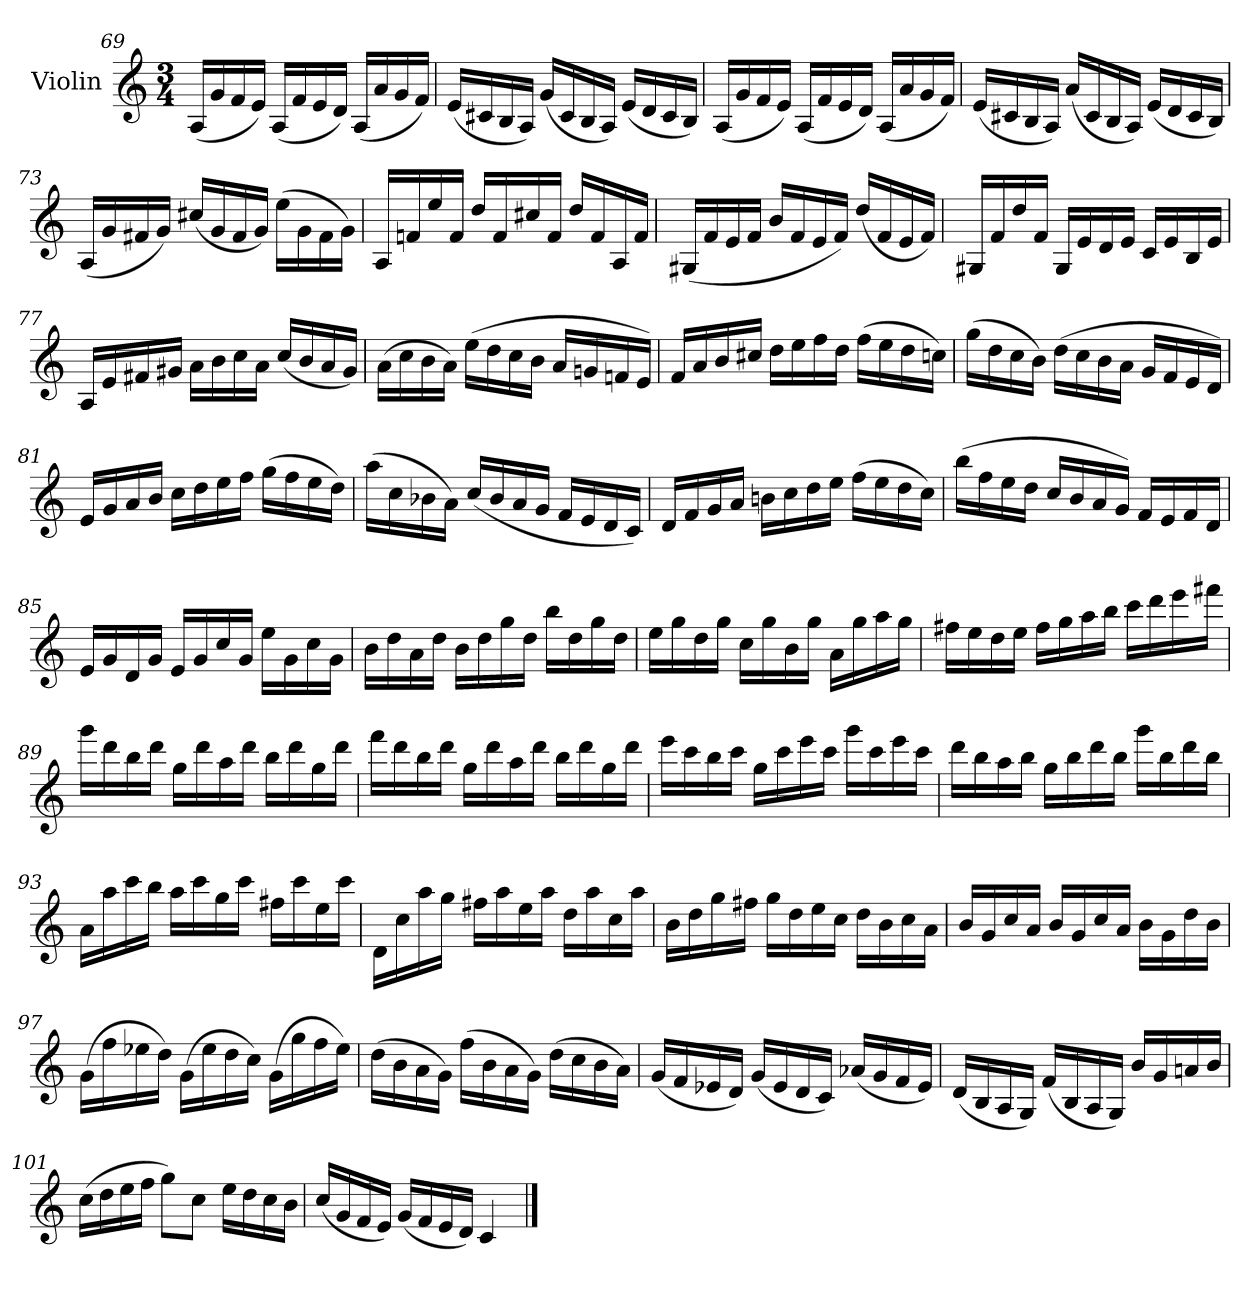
**kern
*part1
*staff1
*I"Violin
*I'Vln.
*clefG2
*k[]
*M3/4
=69
(<16A/LL
16g/
16f/
16e/JJ)
(<16A/LL
16f/
16e/
16d/JJ)
(<16A/LL
16a/
16g/
16f/JJ)
=70
(<16e/LL
16c#X/
16B/
16A/JJ)
(<16g/LL
16c#/
16B/
16A/JJ)
(<16e/LL
16d/
16c#/
16B/JJ)
=71
(<16A/LL
16g/
16f/
16e/JJ)
(<16A/LL
16f/
16e/
16d/JJ)
(<16A/LL
16a/
16g/
16f/JJ)
=72
(<16e/LL
16c#X/
16B/
16A/JJ)
(<16a/LL
16c#/
16B/
16A/JJ)
(<16e/LL
16d/
16c#/
16B/JJ)
=73
(<16A/LL
16g/
16f#X/
16g/JJ)
(<16cc#X/LL
16g/
16f#/
16g/JJ)
(>16ee\LL
16g\
16f#\
16g\JJ)
=74
16A/LL
16fn/
16ee/
16f/JJ
16dd/LL
16f/
16cc#X/
16f/JJ
16dd/LL
16f/
16A/
16f/JJ
=75
(<16G#X/LL
16f/
16e/
16f/JJ
16b/LL
16f/
16e/
16f/JJ)
(<16dd/LL
16f/
16e/
16f/JJ)
=76
16G#X/LL
16f/
16dd/
16f/JJ
16G#/LL
16e/
16d/
16e/JJ
16c/LL
16e/
16B/
16e/JJ
=77
16A/LL
16e/
16f#X/
16g#X/JJ
16a\LL
16b\
16cc\
16a\JJ
(<16cc/LL
16b/
16a/
16g#/JJ)
=78
(>16a\LL
16cc\
16b\
16a\JJ)
(>16ee\LL
16dd\
16cc\
16b\JJ
16a/LL
16gn/
16fn/
16e/JJ)
=79
16f/LL
16a/
16b/
16cc#X/JJ
16dd\LL
16ee\
16ff\
16dd\JJ
(>16ff\LL
16ee\
16dd\
16ccn\JJ)
=80
(>16gg\LL
16dd\
16cc\
16b\JJ)
(>16dd\LL
16cc\
16b\
16a\JJ
16g/LL
16f/
16e/
16d/JJ)
=81
16e/LL
16g/
16a/
16b/JJ
16cc\LL
16dd\
16ee\
16ff\JJ
(>16gg\LL
16ff\
16ee\
16dd\JJ)
=82
(>16aa\LL
16cc\
16b-X\
16a\JJ)
(<16cc/LL
16b-/
16a/
16g/JJ
16f/LL
16e/
16d/
16c/JJ)
=83
16d/LL
16f/
16g/
16a/JJ
16bn\LL
16cc\
16dd\
16ee\JJ
(>16ff\LL
16ee\
16dd\
16cc\JJ)
=84
(>16bb\LL
16ff\
16ee\
16dd\JJ
16cc/LL
16b/
16a/
16g/JJ)
16f/LL
16e/
16f/
16d/JJ
=85
16e/LL
16g/
16d/
16g/JJ
16e/LL
16g/
16cc/
16g/JJ
16ee\LL
16g\
16cc\
16g\JJ
=86
16b\LL
16dd\
16a\
16dd\JJ
16b\LL
16dd\
16gg\
16dd\JJ
16bb\LL
16dd\
16gg\
16dd\JJ
=87
16ee\LL
16gg\
16dd\
16gg\JJ
16cc\LL
16gg\
16b\
16gg\JJ
16a\LL
16gg\
16aa\
16gg\JJ
=88
16ff#X\LL
16ee\
16dd\
16ee\JJ
16ff#\LL
16gg\
16aa\
16bb\JJ
16ccc\LL
16ddd\
16eee\
16fff#X\JJ
=89
16ggg\LL
16ddd\
16bb\
16ddd\JJ
16gg\LL
16ddd\
16aa\
16ddd\JJ
16bb\LL
16ddd\
16gg\
16ddd\JJ
=90
16fff\LL
16ddd\
16bb\
16ddd\JJ
16gg\LL
16ddd\
16aa\
16ddd\JJ
16bb\LL
16ddd\
16gg\
16ddd\JJ
=91
16eee\LL
16ccc\
16bb\
16ccc\JJ
16gg\LL
16ccc\
16eee\
16ccc\JJ
16ggg\LL
16ccc\
16eee\
16ccc\JJ
=92
16ddd\LL
16bb\
16aa\
16bb\JJ
16gg\LL
16bb\
16ddd\
16bb\JJ
16ggg\LL
16bb\
16ddd\
16bb\JJ
=93
16a\LL
16aa\
16ccc\
16bb\JJ
16aa\LL
16ccc\
16gg\
16ccc\JJ
16ff#X\LL
16ccc\
16ee\
16ccc\JJ
=94
16d\LL
16cc\
16aa\
16gg\JJ
16ff#X\LL
16aa\
16ee\
16aa\JJ
16dd\LL
16aa\
16cc\
16aa\JJ
=95
16b\LL
16dd\
16gg\
16ff#X\JJ
16gg\LL
16dd\
16ee\
16cc\JJ
16dd\LL
16b\
16cc\
16a\JJ
=96
16b/LL
16g/
16cc/
16a/JJ
16b/LL
16g/
16cc/
16a/JJ
16b\LL
16g\
16dd\
16b\JJ
=97
(>16g\LL
16ff\
16ee-X\
16dd\JJ)
(>16g\LL
16ee-\
16dd\
16cc\JJ)
(>16g\LL
16gg\
16ff\
16ee-\JJ)
=98
(>16dd\LL
16b\
16a\
16g\JJ)
(>16ff\LL
16b\
16a\
16g\JJ)
(>16dd\LL
16cc\
16b\
16a\JJ)
=99
(<16g/LL
16f/
16e-X/
16d/JJ)
(<16g/LL
16e-/
16d/
16c/JJ)
(<16a-X/LL
16g/
16f/
16e-/JJ)
=100
(<16d/LL
16B/
16A/
16G/JJ)
(<16f/LL
16B/
16A/
16G/JJ)
16b/LL
16g/
16an/
16b/JJ
=101
(>16cc\LL
16dd\
16ee\
16ff\JJ
8gg\L)
8cc\J
16ee\LL
16dd\
16cc\
16b\JJ
=102
(<16cc/LL
16g/
16f/
16e/JJ)
(<16g/LL
16f/
16e/
16d/JJ)
4c/
==
*-
